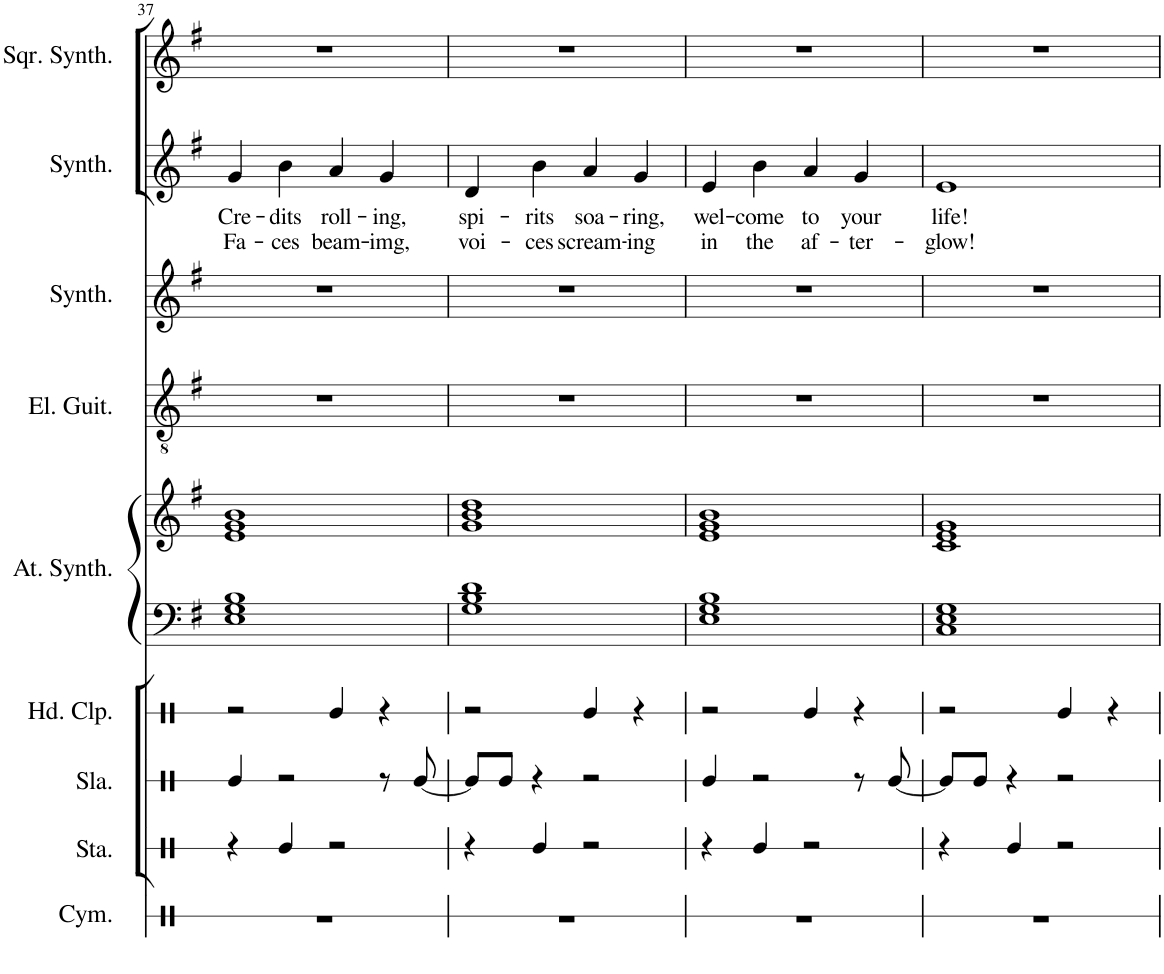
**kern	**kern	**kern	**kern	**kern	**kern	**kern	**kern	**kern	**text	**text	**kern
*part9	*part8	*part7	*part6	*part5	*part5	*part4	*part3	*part2	*part2	*part2	*part1
*staff10	*staff9	*staff8	*staff7	*staff6	*staff5	*staff4	*staff3	*staff2	*staff2	*staff2	*staff1
*I"Cymbal	*I"Stamp	*I"Slap	*I"Hand Clap	*I"Atmosphere Synthesizer	*	*I"Electric Guitar	*I"Pad Synthesizer	*I"Rain Synthesizer	*	*	*I"Square Synthesizer
*I'Cym.	*I'Sta.	*I'Sla.	*I'Hd. Clp.	*I'At. Synth.	*	*I'El. Guit.	*I'Synth.	*I'Synth.	*	*	*I'Sqr. Synth.
!!LO:PB:g=z
*clefX	*clefX	*clefX	*clefX	*clefF4	*clefG2	*clefGv2	*clefG2	*clefG2	*	*	*clefG2
*k[]	*k[]	*k[]	*k[]	*k[f#]	*k[f#]	*k[f#]	*k[f#]	*k[f#]	*	*	*k[f#]
*M4/4	*M4/4	*M4/4	*M4/4	*M4/4	*M4/4	*M4/4	*M4/4	*M4/4	*	*	*M4/4
=37	=37	=37	=37	=37	=37	=37	=37	=37	=37	=37	=37
!	!	!	!	!	!	!	!	!	!LO:LY:b	!LO:LY:b	!
1r	4r	4Re/	2r	1E 1G 1B	1e 1g 1b	1r	1r	4g/	Cre-	Fa-	1r
!	!	!	!	!	!	!	!	!	!LO:LY:b	!LO:LY:b	!
.	4Re/	2r	.	.	.	.	.	4b\	-dits	-ces	.
!	!	!	!	!	!	!	!	!	!LO:LY:b	!LO:LY:b	!
.	2r	.	4Re/	.	.	.	.	4a/	roll-	beam-	.
!	!	!	!	!	!	!	!	!	!LO:LY:b	!LO:LY:b	!
.	.	8r	4r	.	.	.	.	4g/	-ing,	-img,	.
.	.	[8Re/	.	.	.	.	.	.	.	.	.
=38	=38	=38	=38	=38	=38	=38	=38	=38	=38	=38	=38
!	!	!	!	!	!	!	!	!	!LO:LY:b	!LO:LY:b	!
1r	4r	8Re/L]	2r	1G 1B 1d	1g 1b 1dd	1r	1r	4d/	spi-	voi-	1r
.	.	8Re/J	.	.	.	.	.	.	.	.	.
!	!	!	!	!	!	!	!	!	!LO:LY:b	!LO:LY:b	!
.	4Re/	4r	.	.	.	.	.	4b\	-rits	-ces	.
!	!	!	!	!	!	!	!	!	!LO:LY:b	!LO:LY:b	!
.	2r	2r	4Re/	.	.	.	.	4a/	soa-	scream-	.
!	!	!	!	!	!	!	!	!	!LO:LY:b	!LO:LY:b	!
.	.	.	4r	.	.	.	.	4g/	-ring,	-ing	.
=39	=39	=39	=39	=39	=39	=39	=39	=39	=39	=39	=39
!	!	!	!	!	!	!	!	!	!LO:LY:b	!LO:LY:b	!
1r	4r	4Re/	2r	1E 1G 1B	1e 1g 1b	1r	1r	4e/	wel-	in	1r
!	!	!	!	!	!	!	!	!	!LO:LY:b	!LO:LY:b	!
.	4Re/	2r	.	.	.	.	.	4b\	-come	the	.
!	!	!	!	!	!	!	!	!	!LO:LY:b	!LO:LY:b	!
.	2r	.	4Re/	.	.	.	.	4a/	to	af-	.
!	!	!	!	!	!	!	!	!	!LO:LY:b	!LO:LY:b	!
.	.	8r	4r	.	.	.	.	4g/	your	-ter-	.
.	.	[8Re/	.	.	.	.	.	.	.	.	.
=40	=40	=40	=40	=40	=40	=40	=40	=40	=40	=40	=40
!	!	!	!	!	!	!	!	!	!LO:LY:b	!LO:LY:b	!
1r	4r	8Re/L]	2r	1C 1E 1G	1c 1e 1g	1r	1r	1e	life!	-glow!	1r
.	.	8Re/J	.	.	.	.	.	.	.	.	.
.	4Re/	4r	.	.	.	.	.	.	.	.	.
.	2r	2r	4Re/	.	.	.	.	.	.	.	.
.	.	.	4r	.	.	.	.	.	.	.	.
=	=	=	=	=	=	=	=	=	=	=	=
*-	*-	*-	*-	*-	*-	*-	*-	*-	*-	*-	*-
